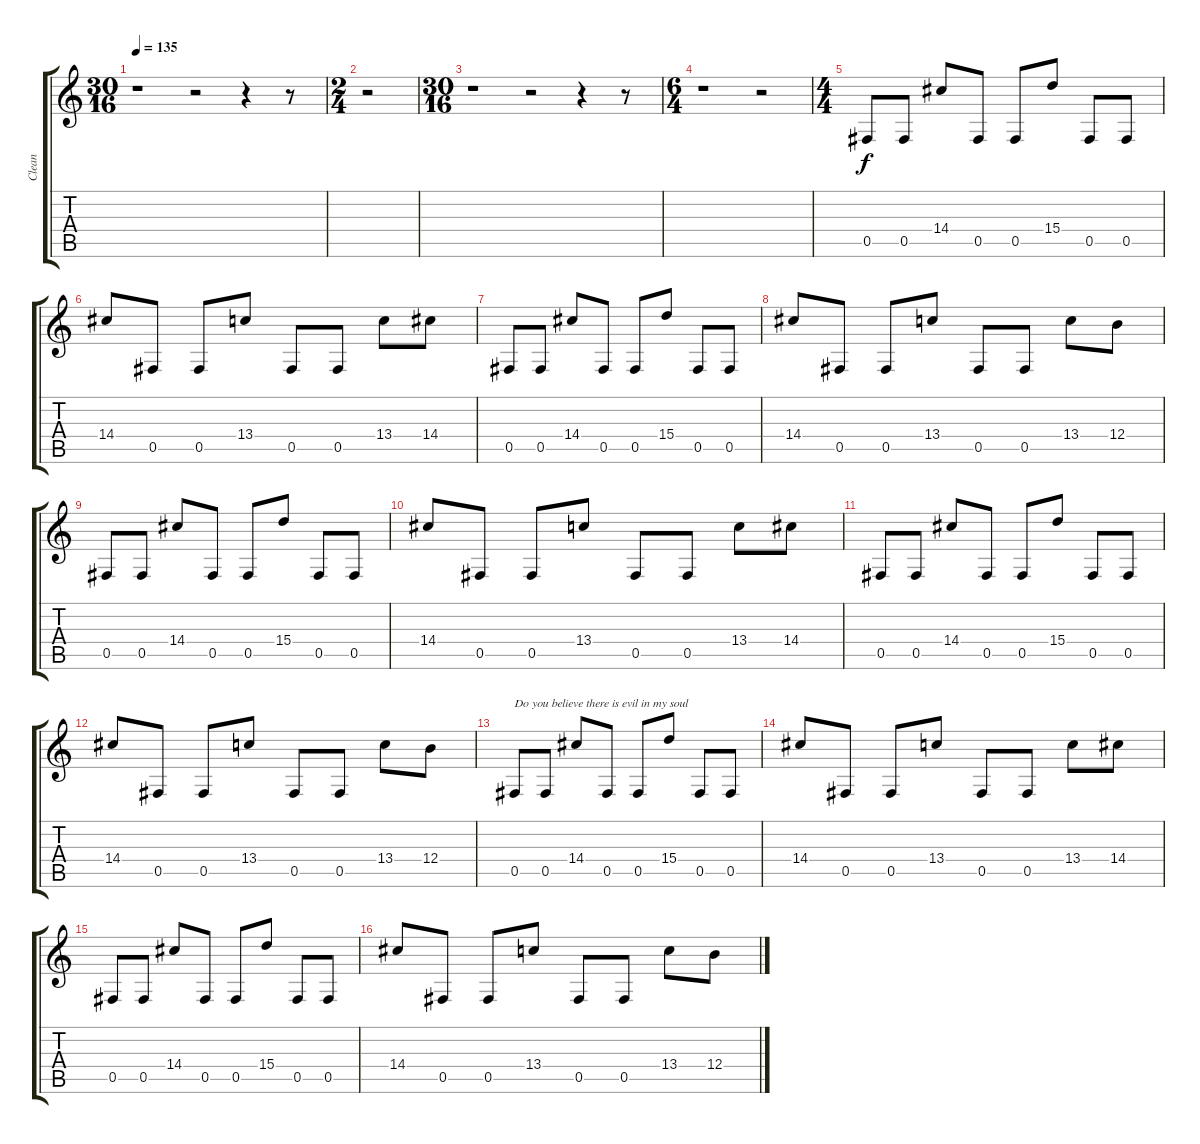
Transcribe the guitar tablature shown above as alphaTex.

\track ("Clean" "Clean") {instrument electricguitarclean}
\staff {score tabs}
\tuning (Db4 A3 E3 B2 Gb2 Db2) {hide}
\ts (30 16)
\tempo 135
\clef g2
\ks c
r.1{dy f} r.2 r.4 r.8 |
\ts (2 4)
r.2 |
\ts (30 16)
r.1 r.2 r.4 r.8 |
\ts (6 4)
r.1 r.2 |
\ts (4 4)
0.5.8 0.5.8 14.4.8 0.5.8 0.5.8 15.4.8 0.5.8 0.5.8 |
14.4.8 0.5.8 0.5.8 13.4.8 0.5.8 0.5.8 13.4.8 14.4.8 |
0.5.8 0.5.8 14.4.8 0.5.8 0.5.8 15.4.8 0.5.8 0.5.8 |
14.4.8 0.5.8 0.5.8 13.4.8 0.5.8 0.5.8 13.4.8 12.4.8 |
0.5.8 0.5.8 14.4.8 0.5.8 0.5.8 15.4.8 0.5.8 0.5.8 |
14.4.8 0.5.8 0.5.8 13.4.8 0.5.8 0.5.8 13.4.8 14.4.8 |
0.5.8 0.5.8 14.4.8 0.5.8 0.5.8 15.4.8 0.5.8 0.5.8 |
14.4.8 0.5.8 0.5.8 13.4.8 0.5.8 0.5.8 13.4.8 12.4.8 |
0.5.8{txt "Do you believe there is evil in my soul"} 0.5.8 14.4.8 0.5.8 0.5.8 15.4.8 0.5.8 0.5.8 |
14.4.8 0.5.8 0.5.8 13.4.8 0.5.8 0.5.8 13.4.8 14.4.8 |
0.5.8 0.5.8 14.4.8 0.5.8 0.5.8 15.4.8 0.5.8 0.5.8 |
14.4.8 0.5.8 0.5.8 13.4.8 0.5.8 0.5.8 13.4.8 12.4.8
